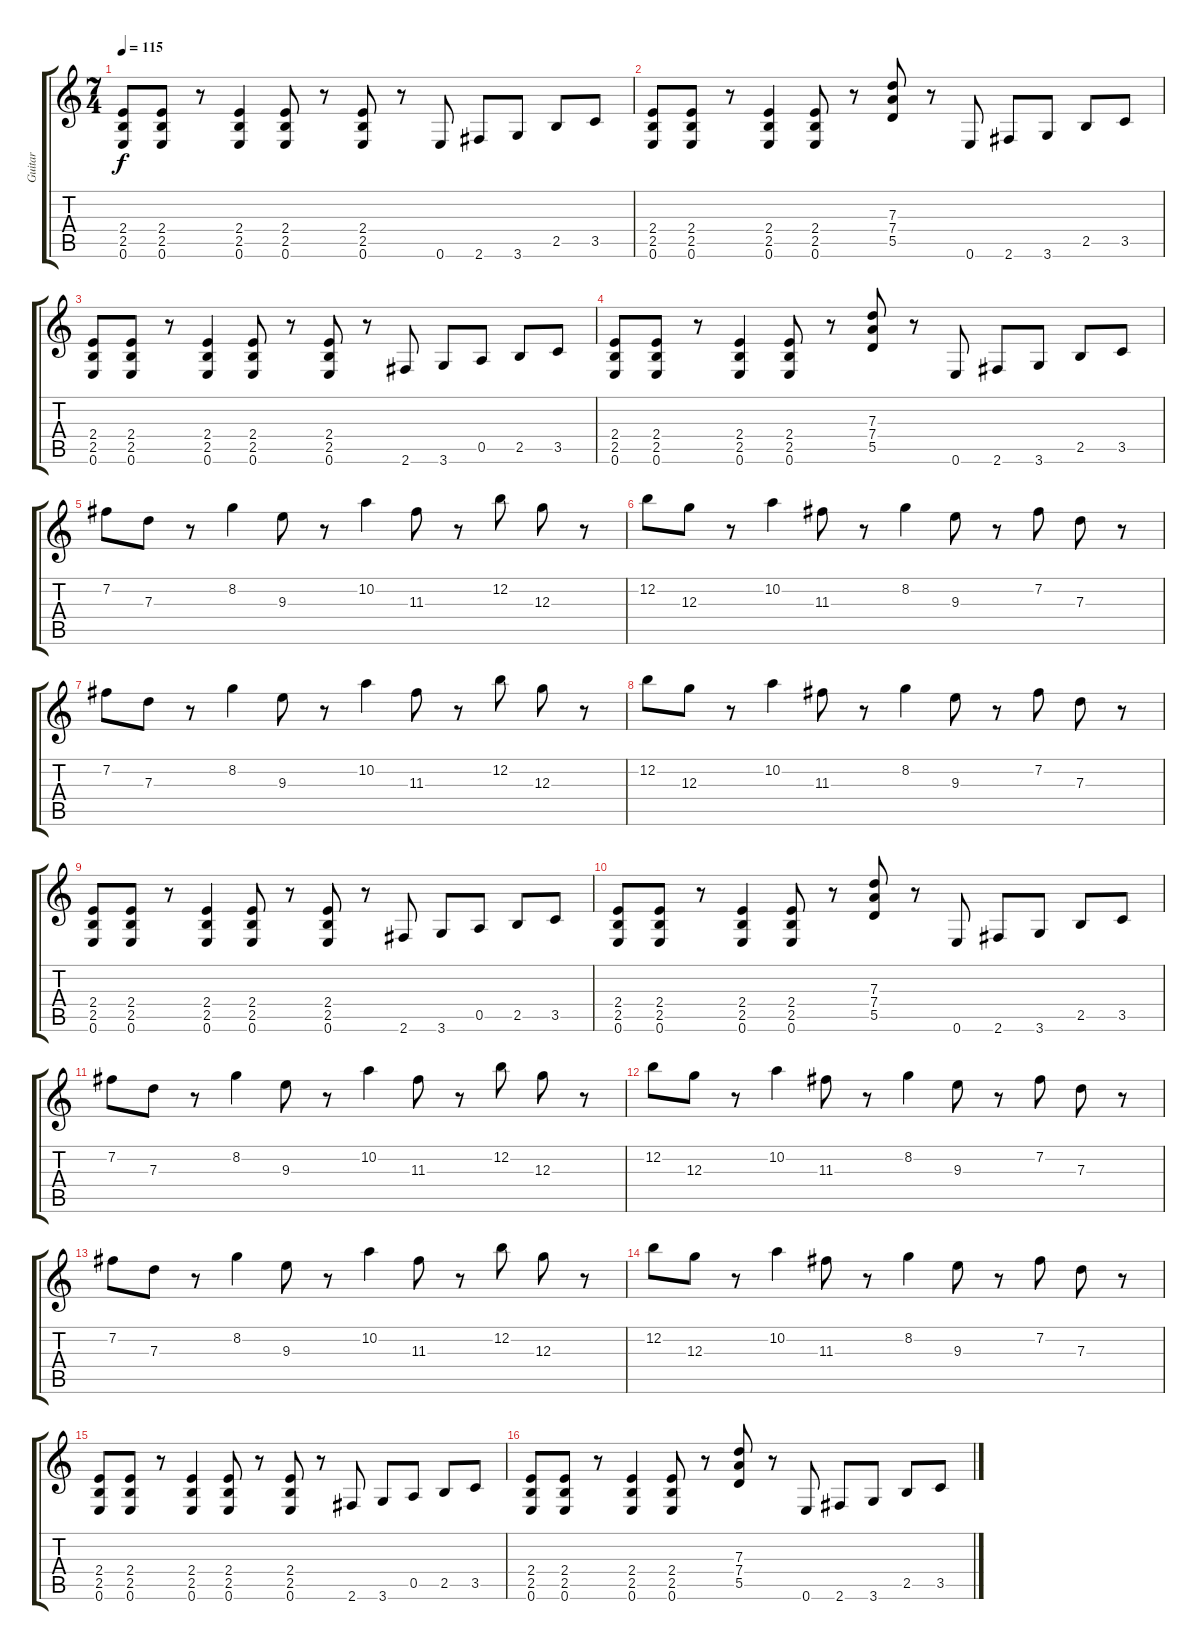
\track ("Guitar" "Guitar") {instrument overdrivenguitar}
\staff {score tabs}
\tuning (E4 B3 G3 D3 A2 E2) {hide}
\ts (7 4)
\tempo 115
\clef g2
\ks c
(2.4 2.5 0.6).8{dy f} (2.4 2.5 0.6).8 r.8 (2.4 2.5 0.6).4 (2.4 2.5 0.6).8 r.8 (2.4 2.5 0.6).8 r.8 0.6.8 2.6.8 3.6.8 2.5.8 3.5.8 |
(2.4 2.5 0.6).8 (2.4 2.5 0.6).8 r.8 (2.4 2.5 0.6).4 (2.4 2.5 0.6).8 r.8 (7.3 7.4 5.5).8 r.8 0.6.8 2.6.8 3.6.8 2.5.8 3.5.8 |
(2.4 2.5 0.6).8 (2.4 2.5 0.6).8 r.8 (2.4 2.5 0.6).4 (2.4 2.5 0.6).8 r.8 (2.4 2.5 0.6).8 r.8 2.6.8 3.6.8 0.5.8 2.5.8 3.5.8 |
(2.4 2.5 0.6).8 (2.4 2.5 0.6).8 r.8 (2.4 2.5 0.6).4 (2.4 2.5 0.6).8 r.8 (7.3 7.4 5.5).8 r.8 0.6.8 2.6.8 3.6.8 2.5.8 3.5.8 |
7.2.8 7.3.8 r.8 8.2.4 9.3.8 r.8 10.2.4 11.3.8 r.8 12.2.8 12.3.8 r.8 |
12.2.8 12.3.8 r.8 10.2.4 11.3.8 r.8 8.2.4 9.3.8 r.8 7.2.8 7.3.8 r.8 |
7.2.8 7.3.8 r.8 8.2.4 9.3.8 r.8 10.2.4 11.3.8 r.8 12.2.8 12.3.8 r.8 |
12.2.8 12.3.8 r.8 10.2.4 11.3.8 r.8 8.2.4 9.3.8 r.8 7.2.8 7.3.8 r.8 |
(2.4 2.5 0.6).8 (2.4 2.5 0.6).8 r.8 (2.4 2.5 0.6).4 (2.4 2.5 0.6).8 r.8 (2.4 2.5 0.6).8 r.8 2.6.8 3.6.8 0.5.8 2.5.8 3.5.8 |
(2.4 2.5 0.6).8 (2.4 2.5 0.6).8 r.8 (2.4 2.5 0.6).4 (2.4 2.5 0.6).8 r.8 (7.3 7.4 5.5).8 r.8 0.6.8 2.6.8 3.6.8 2.5.8 3.5.8 |
7.2.8 7.3.8 r.8 8.2.4 9.3.8 r.8 10.2.4 11.3.8 r.8 12.2.8 12.3.8 r.8 |
12.2.8 12.3.8 r.8 10.2.4 11.3.8 r.8 8.2.4 9.3.8 r.8 7.2.8 7.3.8 r.8 |
7.2.8 7.3.8 r.8 8.2.4 9.3.8 r.8 10.2.4 11.3.8 r.8 12.2.8 12.3.8 r.8 |
12.2.8 12.3.8 r.8 10.2.4 11.3.8 r.8 8.2.4 9.3.8 r.8 7.2.8 7.3.8 r.8 |
(2.4 2.5 0.6).8 (2.4 2.5 0.6).8 r.8 (2.4 2.5 0.6).4 (2.4 2.5 0.6).8 r.8 (2.4 2.5 0.6).8 r.8 2.6.8 3.6.8 0.5.8 2.5.8 3.5.8 |
(2.4 2.5 0.6).8 (2.4 2.5 0.6).8 r.8 (2.4 2.5 0.6).4 (2.4 2.5 0.6).8 r.8 (7.3 7.4 5.5).8 r.8 0.6.8 2.6.8 3.6.8 2.5.8 3.5.8
